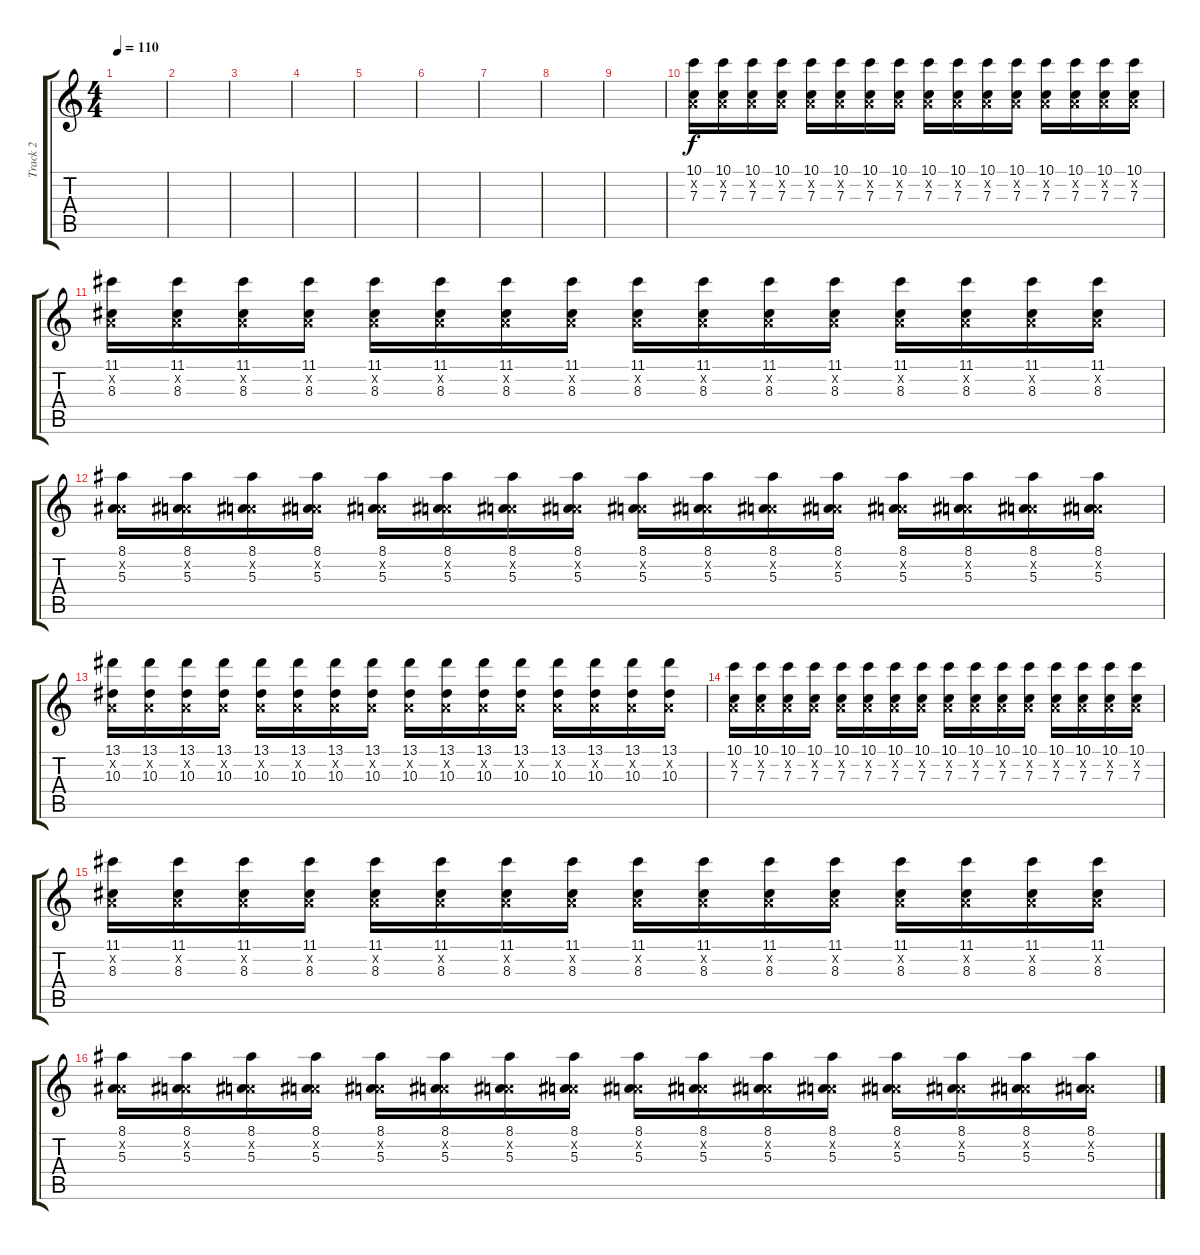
\track ("Track 2" "Track 2") {instrument distortionguitar}
\staff {score tabs}
\tuning (D4 A3 F3 C3 G2 C2) {hide}
\ts (4 4)
\tempo 110
\clef g2
\ks c
|
|
|
|
|
|
|
|
|
(10.1 0.2{x} 7.3).16 (10.1 0.2{x} 7.3).16 (10.1 0.2{x} 7.3).16 (10.1 0.2{x} 7.3).16 (10.1 0.2{x} 7.3).16 (10.1 0.2{x} 7.3).16 (10.1 0.2{x} 7.3).16 (10.1 0.2{x} 7.3).16 (10.1 0.2{x} 7.3).16 (10.1 0.2{x} 7.3).16 (10.1 0.2{x} 7.3).16 (10.1 0.2{x} 7.3).16 (10.1 0.2{x} 7.3).16 (10.1 0.2{x} 7.3).16 (10.1 0.2{x} 7.3).16 (10.1 0.2{x} 7.3).16 |
(11.1 0.2{x} 8.3).16 (11.1 0.2{x} 8.3).16 (11.1 0.2{x} 8.3).16 (11.1 0.2{x} 8.3).16 (11.1 0.2{x} 8.3).16 (11.1 0.2{x} 8.3).16 (11.1 0.2{x} 8.3).16 (11.1 0.2{x} 8.3).16 (11.1 0.2{x} 8.3).16 (11.1 0.2{x} 8.3).16 (11.1 0.2{x} 8.3).16 (11.1 0.2{x} 8.3).16 (11.1 0.2{x} 8.3).16 (11.1 0.2{x} 8.3).16 (11.1 0.2{x} 8.3).16 (11.1 0.2{x} 8.3).16 |
(8.1 0.2{x} 5.3).16 (8.1 0.2{x} 5.3).16 (8.1 0.2{x} 5.3).16 (8.1 0.2{x} 5.3).16 (8.1 0.2{x} 5.3).16 (8.1 0.2{x} 5.3).16 (8.1 0.2{x} 5.3).16 (8.1 0.2{x} 5.3).16 (8.1 0.2{x} 5.3).16 (8.1 0.2{x} 5.3).16 (8.1 0.2{x} 5.3).16 (8.1 0.2{x} 5.3).16 (8.1 0.2{x} 5.3).16 (8.1 0.2{x} 5.3).16 (8.1 0.2{x} 5.3).16 (8.1 0.2{x} 5.3).16 |
(13.1 0.2{x} 10.3).16 (13.1 0.2{x} 10.3).16 (13.1 0.2{x} 10.3).16 (13.1 0.2{x} 10.3).16 (13.1 0.2{x} 10.3).16 (13.1 0.2{x} 10.3).16 (13.1 0.2{x} 10.3).16 (13.1 0.2{x} 10.3).16 (13.1 0.2{x} 10.3).16 (13.1 0.2{x} 10.3).16 (13.1 0.2{x} 10.3).16 (13.1 0.2{x} 10.3).16 (13.1 0.2{x} 10.3).16 (13.1 0.2{x} 10.3).16 (13.1 0.2{x} 10.3).16 (13.1 0.2{x} 10.3).16 |
(10.1 0.2{x} 7.3).16 (10.1 0.2{x} 7.3).16 (10.1 0.2{x} 7.3).16 (10.1 0.2{x} 7.3).16 (10.1 0.2{x} 7.3).16 (10.1 0.2{x} 7.3).16 (10.1 0.2{x} 7.3).16 (10.1 0.2{x} 7.3).16 (10.1 0.2{x} 7.3).16 (10.1 0.2{x} 7.3).16 (10.1 0.2{x} 7.3).16 (10.1 0.2{x} 7.3).16 (10.1 0.2{x} 7.3).16 (10.1 0.2{x} 7.3).16 (10.1 0.2{x} 7.3).16 (10.1 0.2{x} 7.3).16 |
(11.1 0.2{x} 8.3).16 (11.1 0.2{x} 8.3).16 (11.1 0.2{x} 8.3).16 (11.1 0.2{x} 8.3).16 (11.1 0.2{x} 8.3).16 (11.1 0.2{x} 8.3).16 (11.1 0.2{x} 8.3).16 (11.1 0.2{x} 8.3).16 (11.1 0.2{x} 8.3).16 (11.1 0.2{x} 8.3).16 (11.1 0.2{x} 8.3).16 (11.1 0.2{x} 8.3).16 (11.1 0.2{x} 8.3).16 (11.1 0.2{x} 8.3).16 (11.1 0.2{x} 8.3).16 (11.1 0.2{x} 8.3).16 |
(8.1 0.2{x} 5.3).16 (8.1 0.2{x} 5.3).16 (8.1 0.2{x} 5.3).16 (8.1 0.2{x} 5.3).16 (8.1 0.2{x} 5.3).16 (8.1 0.2{x} 5.3).16 (8.1 0.2{x} 5.3).16 (8.1 0.2{x} 5.3).16 (8.1 0.2{x} 5.3).16 (8.1 0.2{x} 5.3).16 (8.1 0.2{x} 5.3).16 (8.1 0.2{x} 5.3).16 (8.1 0.2{x} 5.3).16 (8.1 0.2{x} 5.3).16 (8.1 0.2{x} 5.3).16 (8.1 0.2{x} 5.3).16
